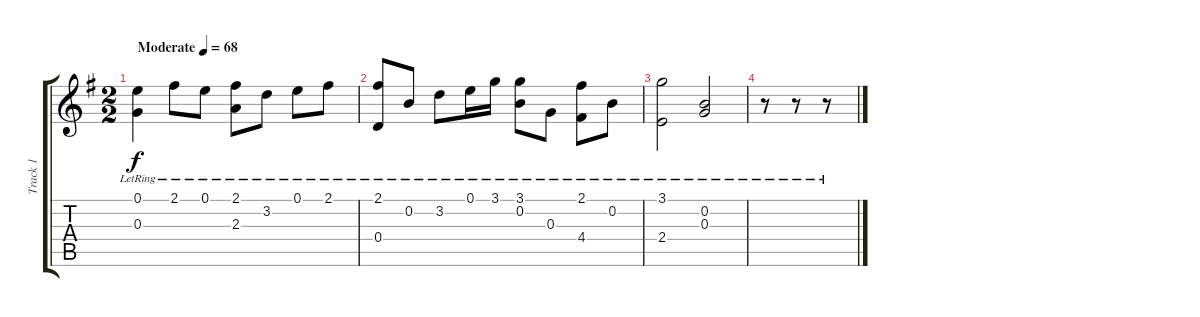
\track ("Track 1" "Track 1") {instrument acousticguitarnylon}
\staff {score tabs}
\tuning (E4 B3 G3 D3 A2 E2) {hide}
\ts (2 2)
\tempo (68 "Moderate")
\clef g2
\ks g
(0.1{lr} 0.3{lr}).4{dy f instrument acousticguitarnylon} 2.1{lr}.8 0.1{lr}.8 (2.1{lr} 2.3{lr}).8 3.2{lr}.8 0.1{lr}.8 2.1{lr}.8 |
(2.1{lr} 0.4{lr}).8 0.2{lr}.8 3.2{lr}.8 0.1{lr}.16 3.1{lr}.16 (3.1{lr} 0.2{lr}).8 0.3{lr}.8 (2.1{lr} 4.4{lr}).8 0.2{lr}.8 |
(3.1{lr} 2.4{lr}).2 (0.2{lr} 0.3{lr}).2 |
r.8 r.8 r.8
